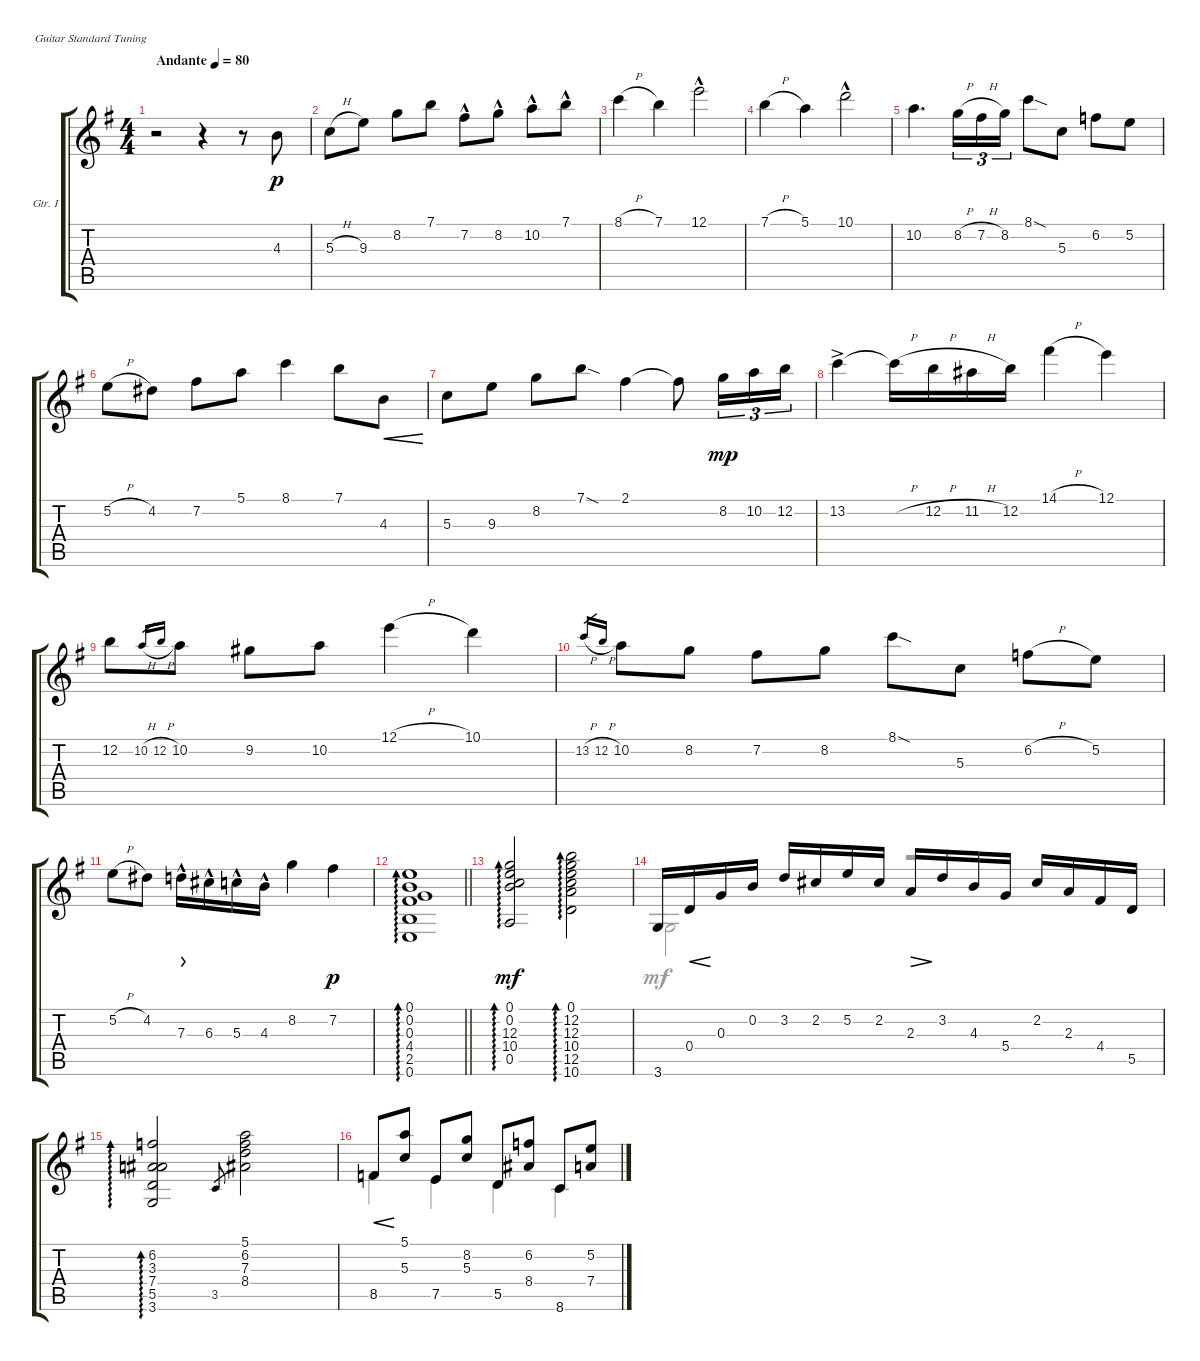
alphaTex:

\bracketExtendMode groupsimilarinstruments
\firstSystemTrackNameOrientation horizontal
\otherSystemsTrackNameOrientation horizontal
\track ("Gtr. I" "Gtr. I") {instrument acousticguitarnylon}
\staff {score tabs}
\tuning (E4 B3 G3 D3 A2 E2)
\voice
\ts (4 4)
\tempo (80 "Andante")
\clef g2
\ks eminor
r.2{dy p instrument acousticguitarnylon} r.4 r.8 4.3.8 |
5.3{h}.8 9.3.8 8.2.8 7.1.8 7.2{hac}.8 8.2{hac}.8 10.2{hac}.8 7.1{hac}.8 |
8.1{h}.4 7.1.4 12.1{hac}.2 |
7.1{h}.4 5.1.4 10.1{hac}.2 |
10.2.4{d} 8.2{h}.16{tu (3 2)} 7.2{h}.16{tu (3 2)} 8.2.16{tu (3 2)} 8.1{sod}.8 5.3.8 6.2.8 5.2.8 |
5.2{h}.8 4.2.8 7.2.8 5.1.8 8.1.4 7.1.8 4.3.8{cre} |
5.3.8 9.3.8 8.2.8 7.1{sod}.8 2.1.4 2.1{t}.8 8.2.16{tu (3 2) dy mp} 10.2.16{tu (3 2)} 12.2.16{tu (3 2)} |
13.2{ac}.4 13.2{h t}.16 12.2{h}.16 11.2{h}.16 12.2.16 14.1{h}.4 12.1.4 |
12.2.8 10.2{h}.16{gr} 12.2{h}.16{gr} 10.2.8 9.2.8 10.2.8 12.1{h}.4 10.1.4 |
13.2{h}.16{gr} 12.2{h}.16{gr} 10.2.8 8.2.8 7.2.8 8.2.8 8.1{sod}.8 5.3.8 6.2{h}.8 5.2.8 |
5.2{h}.8 4.2.8 7.3{hac}.16{dec} 6.3{hac}.16 5.3{hac}.16 4.3{hac}.16 8.2.4 7.2.4{dy p} |
\barLineRight lightlight
(0.1 0.2 0.3 4.4 2.5 0.6).1{ad 0} |
(12.3 0.1 10.4 0.2 0.5).2{ad 0 dy mf} (12.2 12.3 0.1 10.4 12.5 10.6).2{ad 0} |
3.6.16 0.4.16{cre} 0.3.16 0.2.16 3.2.16 2.2.16 5.2.16 2.2.16 2.3.16{dec} 3.2.16 4.3.16 5.4.16 2.2.16 2.3.16 4.4.16 5.5.16 |
(6.2 3.3 7.4 5.5 3.6).2{ad 0} 3.5.8{gr} (5.1 6.2 7.3 8.4).2 |
8.5.8{cre} (5.1 5.3).8 7.5.8 (8.2 5.3).8 5.5.8 (6.2 8.4).8 8.6.8 (5.2 7.4).8
\voice
\clef g2
\ottava regular
\simile none
\ks eminor
|
|
|
|
|
|
|
|
|
|
|
\barLineRight lightlight
|
|
3.6.2 r.2 |
|
8.5.4 7.5.4 5.5.4 8.6.4
